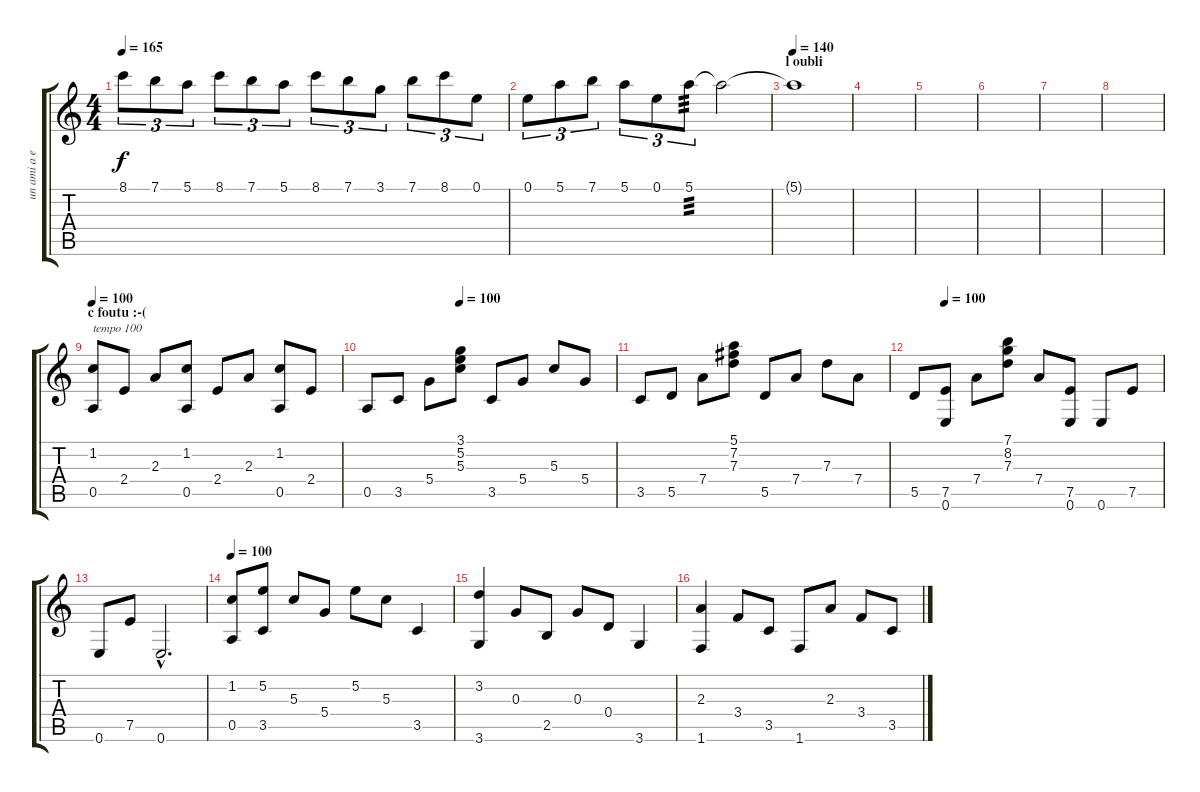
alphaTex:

\track ("un ami a eux" "un ami a e") {instrument acousticguitarsteel}
\staff {score tabs}
\tuning (E4 B3 G3 D3 A2 E2) {hide}
\ts (4 4)
\tempo 165
\clef g2
\ks c
8.1.8{tu (3 2) dy f} 7.1.8{tu (3 2)} 5.1.8{tu (3 2)} 8.1.8{tu (3 2)} 7.1.8{tu (3 2)} 5.1.8{tu (3 2)} 8.1.8{tu (3 2)} 7.1.8{tu (3 2)} 3.1.8{tu (3 2)} 7.1.8{tu (3 2)} 8.1.8{tu (3 2)} 0.1.8{tu (3 2)} |
0.1.8{tu (3 2)} 5.1.8{tu (3 2)} 7.1.8{tu (3 2)} 5.1.8{tu (3 2)} 0.1.8{tu (3 2)} 5.1.8{tu (3 2) tp 3} 5.1{t}.2 |
\section ("" "l oubli")
\tempo 140
5.1{t}.1 |
|
|
|
|
|
\section ("" "c foutu :-(")
\tempo 100
(1.2 0.5).8{txt "tempo 100" instrument acousticguitarsteel} 2.4.8 2.3.8 (1.2 0.5).8 2.4.8 2.3.8 (1.2 0.5).8 2.4.8 |
\tempo (100 0.375)
0.5.8 3.5.8 5.4.8 (3.1 5.2 5.3).8 3.5.8 5.4.8 5.3.8 5.4.8 |
3.5.8 5.5.8 7.4.8 (5.1 7.2 7.3).8 5.5.8 7.4.8 7.3.8 7.4.8 |
\tempo (100 0.125)
5.5.8 (7.5 0.6).8 7.4.8 (7.1 8.2 7.3).8 7.4.8 (7.5 0.6).8 0.6.8 7.5.8 |
0.6.8 7.5.8 0.6{hac}.2{d} |
\tempo 100
(1.2 0.5).8 (5.2 3.5).8 5.3.8 5.4.8 5.2.8 5.3.8 3.5.4 |
(3.2 3.6).4 0.3.8 2.5.8 0.3.8 0.4.8 3.6.4 |
(2.3 1.6).4 3.4.8 3.5.8 1.6.8 2.3.8 3.4.8 3.5{ss}.8
